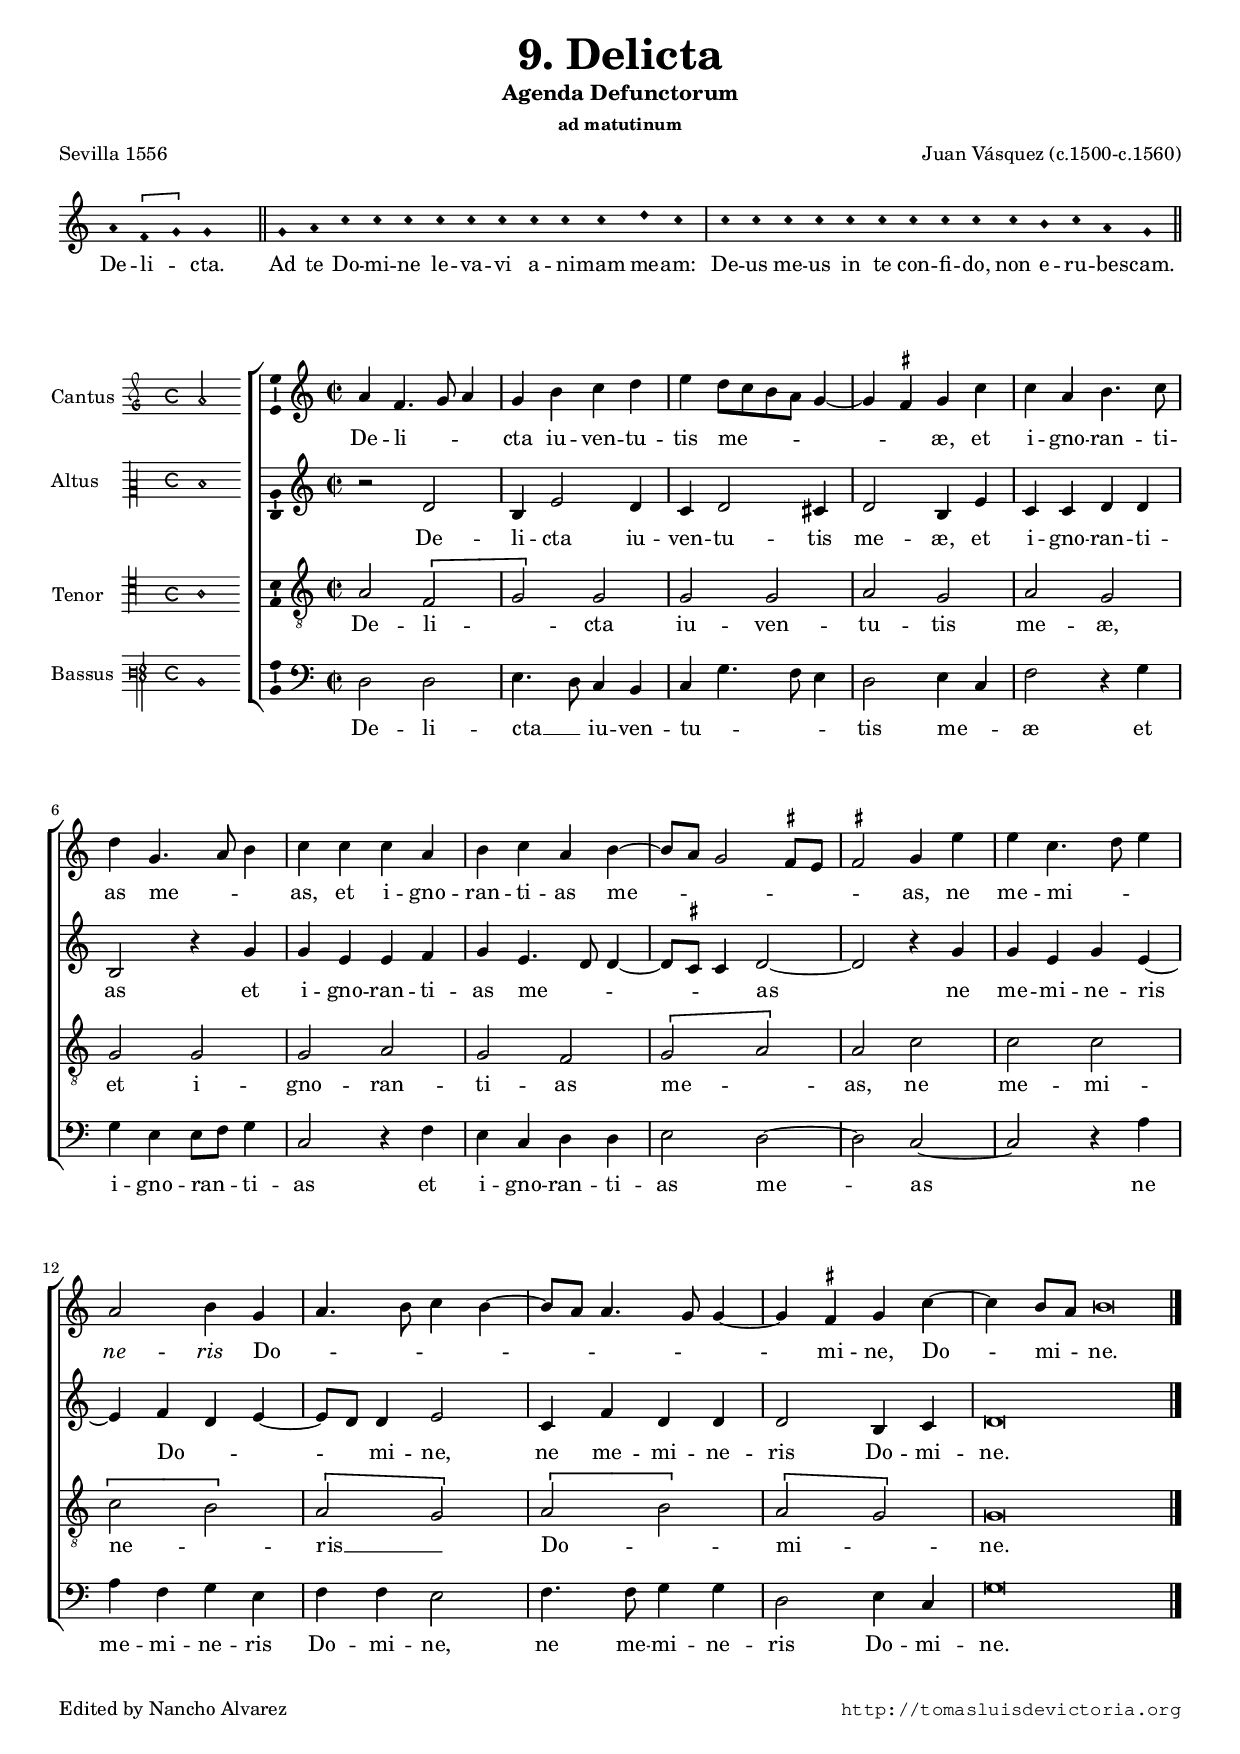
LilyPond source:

\version "2.18.0"

#(set-default-paper-size "a4")
#(set-global-staff-size 16.6)
#(ly:set-option 'point-and-click #f)
%mobile -s15.5 -i3.2

italicas=\override LyricText.font-shape = #'italic
rectas=\override LyricText.font-shape = #'upright
ss=\once \set suggestAccidentals = ##t
incipitwidth = 20
mtempo={\tempo 4 = 100}
mtempob={\tempo 4 = 50}

htitle="AD: 9. Delicta"
hcomposer="Vásquez"

\header {
	title=\markup{\fontsize #3 "9. Delicta"}
	subtitle="Agenda Defunctorum"
	subsubtitle=\markup{\column{"ad matutinum" }}
	composer="Juan Vásquez (c.1500-c.1560)"
        pdfauthor=\composer
	%opus="(-)"
	poet=\markup{"Sevilla 1556"}
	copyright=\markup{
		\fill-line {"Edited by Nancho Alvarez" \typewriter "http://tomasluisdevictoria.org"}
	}
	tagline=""
}


\markup{\null \vspace #.4 }

\score {\transpose c c {
<<
         \new Voice = "canto" \relative c''{
         	 %\set Staff.instrumentName=""
                 \override Staff.TimeSignature.stencil = ##f
                 \override Stem.transparent = ##t
                 \set Score.timing = ##f
                 \override NoteHead.style = #'neomensural         
                 \clef "treble" 
                 \key c \major
                 a8 \[f g\] g4 \bar "||"
                 g8 a c c c c c c c c c d c \bar "|"
                 c8 c c c c c c c c c b c a g
                 \bar "||"
         }
         \new Lyrics \lyricsto "canto" {
                De -- li -- _ cta.
                Ad te Do -- mi -- ne le -- va -- vi a -- ni -- mam me -- am:
                De -- us me -- us in te con -- fi -- do,
                non e -- ru -- be -- scam.
         }
>>
        }%transpose

\layout {
        \override LigatureBracket.padding = #1
        %line-width=16\cm 
        indent=0.0\cm
        ragged-right = ##f
		%tablet line-width=16\cm
		%tablet indent=0\cm
}
}

%tablet \pageBreak

global={\key c \major \time 2/2 \skip 1*16
	\bar "|."
}


cantus=\relative c''{
	a4 f4. g8 a4
	g b c d
	e d8[ c b a] g4 ~
	g \ss fis g c
	c a b4. c8
	d4 g,4. a8 b4
	c c c a
	b c a b ~
	b8 a g2 \ss fis8 e
	\ss fis2 g4 e'
	e c4. d8 e4
	a,2 b4 g
	a4. b8 c4 b ~
	b8 a a4. g8 g4 ~
	g \ss fis g c ~
	c b8 a \mtempob b\breve*1/4
}

altus=\relative c'{
	r2 d
	b4 e2 d4
	c4 d2 cis4
	d2 b4 e
	c c d d
	b2 r4 g'
	g e e f
	g4 e4. d8 d4 ~
	d8 \ss cis cis4 d2 ~
	d r4 g
	g e g e ~
	e f d e ~
	e8 d d4 e2
	c4 f d d
	d2 b4 c 
	d\breve*1/2
}

tenor=\relative c'{
	a2 \[f
	g\] g
	g g
	a g
	a g
	g g g a
	g f
	\[g a\]
	a c
	c c
	\[c b\]
	\[a g\]
	\[a b\]
	\[a g\]
	g\breve*1/2
}

bassus=\relative c{
	d2 d
	e4. d8 c4 b
	c4 g'4. f8 e4
	d2 e4 c
	f2 r4 g
	g e e8 f g4
	c,2 r4 f
	e c d d
	e2 d ~
	d c ~
	c r4 a'
	a4 f g e
	f f e2
	f4. f8 g4 g
	d2 e4 c 
	g'\breve*1/2
}

textocantus=\lyricmode{
De -- li -- _ _ cta 
iu -- ven -- tu -- tis me -- _ _ _ _ _ æ,
et i -- gno -- ran -- ti -- as me -- _ _ as,
et i -- gno -- ran -- ti -- as me -- _ _ _ _ _ as,
ne me -- mi -- _ _ \italicas ne -- ris \rectas
Do -- _ _ _ _ _ _ _ _ mi -- ne,
Do -- mi -- _ ne.
}

textoaltus=\lyricmode{
De -- li -- cta iu -- ven -- tu -- tis me -- æ,
et i -- gno -- ran -- ti -- as
et i -- gno -- ran -- ti -- as me -- _ _ _ _ as
ne me -- mi -- ne -- ris Do -- _ _ _ mi -- ne,
ne me -- mi -- ne -- ris Do -- mi -- ne.
}

textotenor=\lyricmode{
De -- li -- _ cta iu -- ven -- tu -- tis me -- æ,
et i -- gno -- ran -- ti -- as me -- _ as,
ne me -- mi -- ne -- _ ris __ _ Do -- _ mi -- _ ne.
}

textobassus=\lyricmode{
De -- li -- cta __ _
iu -- ven -- tu -- _ _ _ tis me -- _ æ
et i -- gno -- ran -- _ ti -- as
et i -- gno -- ran -- ti -- as me -- as
ne me -- mi -- ne -- ris Do -- mi -- ne,
ne me -- mi -- ne -- ris Do -- mi -- ne.
}


incipitcantus=\markup{
	\score{
		{ 
		\set Staff.instrumentName="Cantus "
		\override NoteHead.style = #'neomensural
		\override Staff.TimeSignature.style = #'neomensural
		\cadenzaOn 
		\clef "petrucci-g"
		\key c \major
		\time 4/4
                a'2*2
		} 

	\layout { line-width=\incipitwidth indent = 0 }
	}
}

incipitaltus=\markup{
	\score{
		{ 
		\set Staff.instrumentName="Altus    "
		\override NoteHead.style = #'neomensural 
		\override Staff.TimeSignature.style = #'neomensural
		\cadenzaOn 
		\clef "petrucci-c2"
		\key c \major
		\time 4/4
                d'1
		} 
	\layout { line-width=\incipitwidth indent = 0 }
	}
}


incipittenor=\markup{
	\score{
		{ 
		\set Staff.instrumentName="Tenor   "
		\override NoteHead.style = #'neomensural 
		\override Staff.TimeSignature.style = #'neomensural
		\cadenzaOn 
		\clef "petrucci-c4"
		\key c \major
		\time 4/4
                a1 % SR en el incipit hay una breve
		} 
	\layout { line-width=\incipitwidth indent=0 }
	}
}

incipitbassus=\markup{
	\score{
		{ 
		\set Staff.instrumentName="Bassus "
		\override NoteHead.style = #'neomensural
		\override Staff.TimeSignature.style = #'neomensural
		\cadenzaOn 
		\clef "petrucci-f3"
		\key c \major
		\time 4/4
                d1
		} 
	\layout { line-width=\incipitwidth indent = 0 }
	}
}

%\layout {
%       \context {\Voice
%               \remove Ligature_bracket_engraver
%               \consists Mensural_ligature_engraver
%       }
%       line-width=\incipitwidth
%       indent = 0
%}

\score {\transpose c' c'{
\new ChoirStaff<<

	\new Staff <<\global
	\new Voice="v1" {
		\set Staff.instrumentName=\incipitcantus
		\clef "treble"
		\cantus }
	\new Lyrics \lyricsto "v1" {\textocantus }
	>>

	\new Staff <<\global
	\new Voice="v2" {
		\set Staff.instrumentName=\incipitaltus
		\clef "treble"
		\altus }
	\new Lyrics \lyricsto "v2" {\textoaltus }
	>>
	
	\new Staff <<\global
	\new Voice="v3" {
		\set Staff.instrumentName=\incipittenor
		\clef "G_8"
		\tenor }
	\new Lyrics \lyricsto "v3" {\textotenor }
	>>

	\new Staff <<\global
	\new Voice="v4" {
		\set Staff.instrumentName=\incipitbassus
		\clef "bass"
		\bassus }
	\new Lyrics \lyricsto "v4" {\textobassus }
	>>
	
>>

	} % transpose

\layout{ 
	\context {\Lyrics 
		\override VerticalAxisGroup.staff-affinity = #UP
		\override VerticalAxisGroup.nonstaff-relatedstaff-spacing =
			#'((basic-distance . 0) (minimum-distance . 0) (padding . 1))
		\override LyricText.font-size = #1.2
		\override LyricHyphen.minimum-distance = #0.5
	}
	\context {\Score 
		tempoHideNote = ##t
		\override BarNumber.padding = #2 
	}
	\context {\Voice 
		%melismaBusyProperties = #'()
		%autoBeaming = ##f
	}
	\context {\Staff 
                %\RemoveEmptyStaves
                %\override VerticalAxisGroup.remove-first = ##t
		\override VerticalAxisGroup.staff-staff-spacing =
			#'((basic-distance . 11) (minimum-distance . 0) (padding . 1))
		\consists Ambitus_engraver 
		\override LigatureBracket.padding = #1
	}
}

%\midi { \mtempo }

}


\paper{
	%first-page-number = #25
	evenHeaderMarkup=\markup  \fill-line { \fromproperty #'page:page-number-string \htitle \hcomposer }
	oddHeaderMarkup= \markup  \fill-line { \on-the-fly #not-first-page \hcomposer \on-the-fly #not-first-page \htitle \on-the-fly #not-first-page \fromproperty #'page:page-number-string }
	%system-count=20
	%page-count = 8
	ragged-last-bottom = ##f
	indent=3.4\cm
	system-system-spacing =
	#'((basic-distance . 20) (minimum-distance . 0) (padding . 5))
	top-system-spacing = % header
	#'((basic-distance . 10) (minimum-distance . 0) (padding . 0))
	last-bottom-spacing = % footer
	#'((basic-distance . 14) (minimum-distance . 0) (padding . 0))
	markup-system-spacing.padding = #1.5
	score-system-spacing =
	#'((basic-distance . 20) (minimum-distance . 0) (padding . 0))
	markup-system-spacing.padding = #1.5
}
